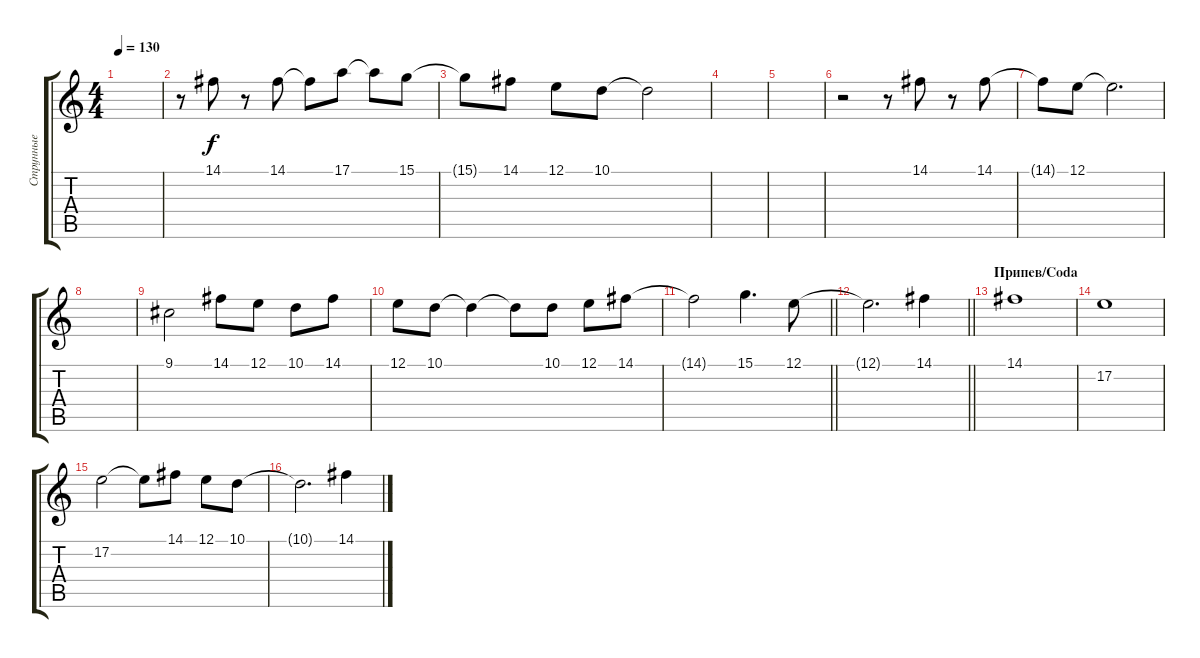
\track ("Струнные" "Струнные") {instrument synthstrings1}
\staff {score tabs}
\tuning (E4 B3 G3 D3 A2 E2) {hide}
\ts (4 4)
\tempo 130
\clef g2
\ks c
|
r.8{volume 13} 14.1.8 r.8 14.1.8 14.1{t}.8 17.1.8 17.1{t}.8 15.1.8 |
15.1{t}.8 14.1.8 12.1.8 10.1.8 10.1{t}.2 |
|
|
r.2 r.8 14.1.8 r.8 14.1.8 |
14.1{t}.8 12.1.8 12.1{t}.2{d} |
|
9.1.2 14.1.8 12.1.8 10.1.8 14.1.8 |
12.1.8 10.1.8 10.1{t}.4 10.1{t}.8 10.1.8 12.1.8 14.1.8 |
\barLineRight lightlight
14.1{t}.2 15.1.4{d} 12.1.8 |
\barLineRight lightlight
12.1{t}.2{d} 14.1.4 |
\section ("" "Припев/Coda")
14.1.1 |
17.2.1 |
17.2.2 17.2{t}.8 14.1.8 12.1.8 10.1.8 |
10.1{t}.2{d} 14.1.4
